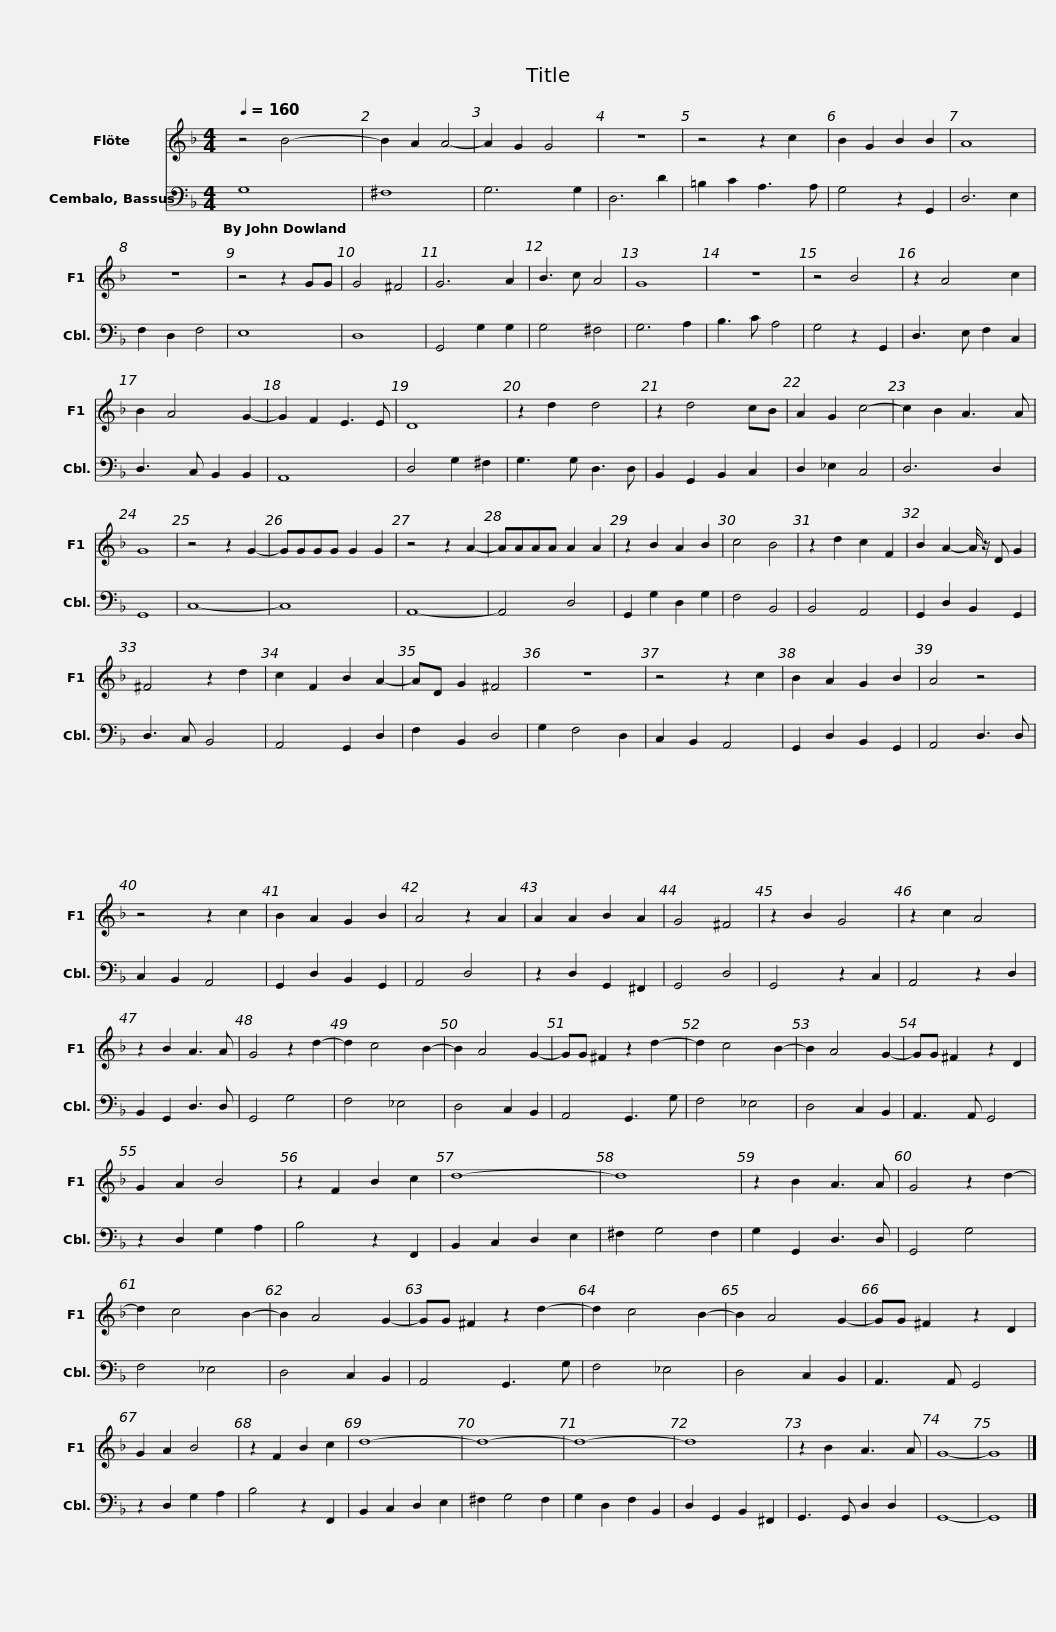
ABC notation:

X:1
%%score 1 2
L:1/8
Q:1/4=160
M:4/4
I:linebreak $
K:F
V:1 treble
V:2 bass
V:1
 z4 B4- | B2 A2 A4- | A2 G2 G4 | z8 | z4 z2 c2 | %5
 B2 G2 B2 B2 | A8 | z8 |$ z4 z2 GG | G4 ^F4 | %10
 G6 A2 | B3 c A4 | G8 | z8 | z4 B4 | %15
 z2 A4 c2 | B2 A4 G2- | G2 F2 E3 E |$ D8 | z2 d2 d4 | %20
 z2 d4 cB | A2 G2 c4- | c2 B2 A3 A | G8 | z4 z2 G2- | %25
 GGGG G2 G2 | z4 z2 A2- |$ AAAA A2 A2 | z2 B2 A2 B2 | c4 B4 | %30
 z2 d2 c2 F2 | B2 A2- A/ z/ D G2 | ^F4 z2 d2 | c2 F2 B2 A2- | AD G2 ^F4 | %35
 z8 |$ z4 z2 c2 | B2 A2 G2 B2 | A4 z4 | z4 z2 c2 | %40
 B2 A2 G2 B2 | A4 z2 A2 | A2 A2 B2 A2 | G4 ^F4 | z2 B2 G4 | %45
 z2 c2 A4 |$ z2 B2 A3 A | G4 z2 d2- | d2 c4 B2- | B2 A4 G2- | %50
 GG ^F2 z2 d2- | d2 c4 B2- | B2 A4 G2- | GG ^F2 z2 D2 |$ G2 A2 B4 | %55
 z2 F2 B2 c2 | d8- | d8 | z2 B2 A3 A | G4 z2 d2- | %60
 d2 c4 B2- | B2 A4 G2- | GG ^F2 z2 d2- |$ d2 c4 B2- | B2 A4 G2- | %65
 GG ^F2 z2 D2 | G2 A2 B4 | z2 F2 B2 c2 | d8- | d8- | %70
 d8- |$ d8 | z2 B2 A3 A | G8- | G8 |] %75
V:2
 G,8 | ^F,8 | G,6 G,2 | D,6 D2 | =B,2 C2 A,3 A, | %5
 G,4 z2 G,,2 | D,6 E,2 | F,2 D,2 F,4 |$ E,8 | D,8 | %10
 G,,4 G,2 G,2 | G,4 ^F,4 | G,6 A,2 | B,3 C A,4 | G,4 z2 G,,2 | %15
 D,3 E, F,2 C,2 | D,3 C, B,,2 B,,2 | A,,8 |$ D,4 G,2 ^F,2 | G,3 G, D,3 D, | %20
 B,,2 G,,2 B,,2 C,2 | D,2 _E,2 C,4 | D,6 D,2 | G,,8 | C,8- | %25
 C,8 | A,,8- |$ A,,4 D,4 | G,,2 G,2 D,2 G,2 | F,4 B,,4 | %30
 B,,4 A,,4 | G,,2 D,2 B,,2 G,,2 | D,3 C, B,,4 | A,,4 G,,2 D,2 | F,2 B,,2 D,4 | %35
 G,2 F,4 D,2 |$ C,2 B,,2 A,,4 | G,,2 D,2 B,,2 G,,2 | A,,4 D,3 D, | C,2 B,,2 A,,4 | %40
 G,,2 D,2 B,,2 G,,2 | A,,4 D,4 | z2 D,2 G,,2 ^F,,2 | G,,4 D,4 | G,,4 z2 C,2 | %45
 A,,4 z2 D,2 |$ B,,2 G,,2 D,3 D, | G,,4 G,4 | F,4 _E,4 | D,4 C,2 B,,2 | %50
 A,,4 G,,3 G, | F,4 _E,4 | D,4 C,2 B,,2 | A,,3 A,, G,,4 |$ z2 D,2 G,2 A,2 | %55
 B,4 z2 F,,2 | B,,2 C,2 D,2 E,2 | ^F,2 G,4 F,2 | G,2 G,,2 D,3 D, | G,,4 G,4 | %60
 F,4 _E,4 | D,4 C,2 B,,2 | A,,4 G,,3 G, |$ F,4 _E,4 | D,4 C,2 B,,2 | %65
 A,,3 A,, G,,4 | z2 D,2 G,2 A,2 | B,4 z2 F,,2 | B,,2 C,2 D,2 E,2 | ^F,2 G,4 F,2 | %70
 G,2 D,2 F,2 B,,2 |$ D,2 G,,2 B,,2 ^F,,2 | G,,3 G,, D,2 D,2 | G,,8- | G,,8 |] %75
